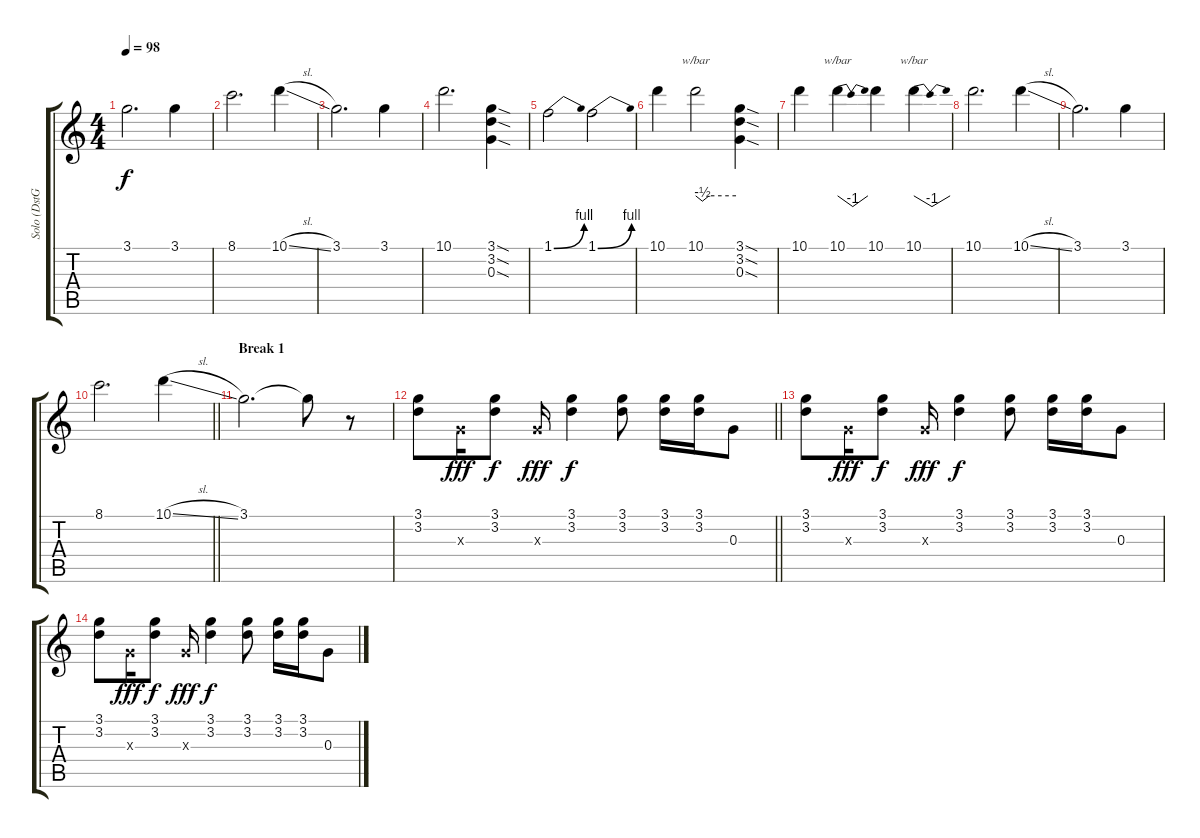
\track ("Solo (DstGuitar)" "Solo (DstG") {instrument distortionguitar}
\staff {score tabs}
\tuning (E4 B3 G3 D3 A2 E2) {hide}
\ts (4 4)
\tempo 98
\clef g2
\ks c
3.1.2{d dy f} 3.1.4 |
8.1.2{d} 10.1{sl}.4 |
3.1.2{d} 3.1.4 |
10.1.2{d} (3.1{sod} 3.2{sod} 0.3{sod}).4 |
1.1{be (bend 0 0 60 4)}.2 1.1{be (bend 0 0 60 4)}.2 |
10.1.4 10.1.2{tbe (custom default 0 0 10 -2 20 0 60 0)} (3.1{sod} 3.2{sod} 0.3{sod}).4 |
10.1.4 10.1.4{tbe (dip default 0 0 30 -4 60 0)} 10.1.4 10.1.4{tbe (dip default 0 0 30 -4 60 0)} |
10.1.2{d} 10.1{sl}.4 |
3.1.2{d} 3.1.4 |
\barLineRight lightlight
8.1.2{d} 10.1{sl}.4 |
\section ("" "Break 1")
3.1.2{d} 3.1{t}.8 r.8 |
\barLineRight lightlight
(3.1 3.2).8{volume 13} 0.3{x}.16{dy fff} (3.1 3.2).8{dy f} 0.3{x}.16{dy fff} (3.1 3.2).4{dy f} (3.1 3.2).8 (3.1 3.2).16 (3.1 3.2).16 0.3.8 |
(3.1 3.2).8 0.3{x}.16{dy fff} (3.1 3.2).8{dy f} 0.3{x}.16{dy fff} (3.1 3.2).4{dy f} (3.1 3.2).8 (3.1 3.2).16 (3.1 3.2).16 0.3.8 |
(3.1 3.2).8 0.3{x}.16{dy fff} (3.1 3.2).8{dy f} 0.3{x}.16{dy fff} (3.1 3.2).4{dy f} (3.1 3.2).8 (3.1 3.2).16 (3.1 3.2).16 0.3.8
